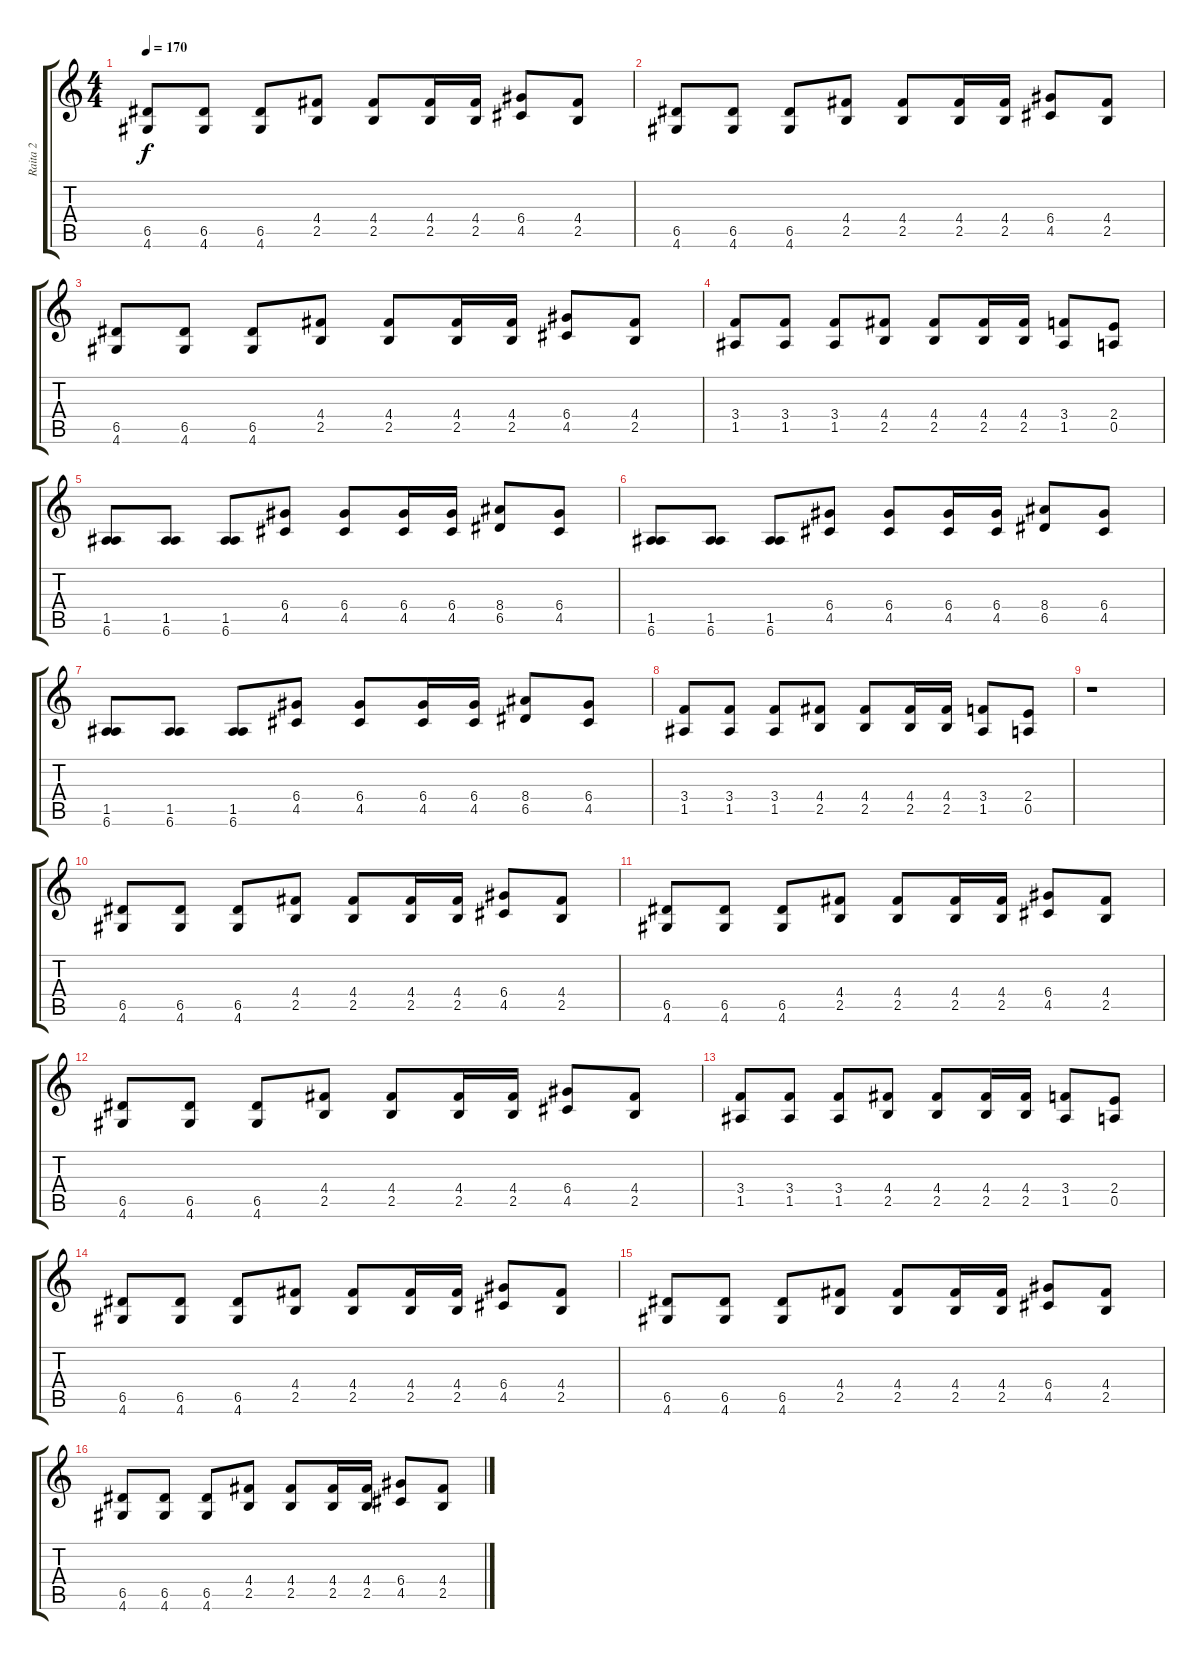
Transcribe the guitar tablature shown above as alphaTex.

\track ("Raita 2" "Raita 2") {instrument distortionguitar}
\staff {score tabs}
\tuning (E4 B3 G3 D3 A2 E2) {hide}
\ts (4 4)
\tempo 170
\clef g2
\ks c
(6.5 4.6).8{dy f} (6.5 4.6).8 (6.5 4.6).8 (4.4 2.5).8 (4.4 2.5).8 (4.4 2.5).16 (4.4 2.5).16 (6.4 4.5).8 (4.4 2.5).8 |
(6.5 4.6).8 (6.5 4.6).8 (6.5 4.6).8 (4.4 2.5).8 (4.4 2.5).8 (4.4 2.5).16 (4.4 2.5).16 (6.4 4.5).8 (4.4 2.5).8 |
(6.5 4.6).8 (6.5 4.6).8 (6.5 4.6).8 (4.4 2.5).8 (4.4 2.5).8 (4.4 2.5).16 (4.4 2.5).16 (6.4 4.5).8 (4.4 2.5).8 |
(3.4 1.5).8 (3.4 1.5).8 (3.4 1.5).8 (4.4 2.5).8 (4.4 2.5).8 (4.4 2.5).16 (4.4 2.5).16 (3.4 1.5).8 (2.4 0.5).8 |
(1.5 6.6).8 (1.5 6.6).8 (1.5 6.6).8 (6.4 4.5).8 (6.4 4.5).8 (6.4 4.5).16 (6.4 4.5).16 (8.4 6.5).8 (6.4 4.5).8 |
(1.5 6.6).8 (1.5 6.6).8 (1.5 6.6).8 (6.4 4.5).8 (6.4 4.5).8 (6.4 4.5).16 (6.4 4.5).16 (8.4 6.5).8 (6.4 4.5).8 |
(1.5 6.6).8 (1.5 6.6).8 (1.5 6.6).8 (6.4 4.5).8 (6.4 4.5).8 (6.4 4.5).16 (6.4 4.5).16 (8.4 6.5).8 (6.4 4.5).8 |
(3.4 1.5).8 (3.4 1.5).8 (3.4 1.5).8 (4.4 2.5).8 (4.4 2.5).8 (4.4 2.5).16 (4.4 2.5).16 (3.4 1.5).8 (2.4 0.5).8 |
r.1 |
(6.5 4.6).8 (6.5 4.6).8 (6.5 4.6).8 (4.4 2.5).8 (4.4 2.5).8 (4.4 2.5).16 (4.4 2.5).16 (6.4 4.5).8 (4.4 2.5).8 |
(6.5 4.6).8 (6.5 4.6).8 (6.5 4.6).8 (4.4 2.5).8 (4.4 2.5).8 (4.4 2.5).16 (4.4 2.5).16 (6.4 4.5).8 (4.4 2.5).8 |
(6.5 4.6).8 (6.5 4.6).8 (6.5 4.6).8 (4.4 2.5).8 (4.4 2.5).8 (4.4 2.5).16 (4.4 2.5).16 (6.4 4.5).8 (4.4 2.5).8 |
(3.4 1.5).8 (3.4 1.5).8 (3.4 1.5).8 (4.4 2.5).8 (4.4 2.5).8 (4.4 2.5).16 (4.4 2.5).16 (3.4 1.5).8 (2.4 0.5).8 |
(6.5 4.6).8 (6.5 4.6).8 (6.5 4.6).8 (4.4 2.5).8 (4.4 2.5).8 (4.4 2.5).16 (4.4 2.5).16 (6.4 4.5).8 (4.4 2.5).8 |
(6.5 4.6).8 (6.5 4.6).8 (6.5 4.6).8 (4.4 2.5).8 (4.4 2.5).8 (4.4 2.5).16 (4.4 2.5).16 (6.4 4.5).8 (4.4 2.5).8 |
(6.5 4.6).8 (6.5 4.6).8 (6.5 4.6).8 (4.4 2.5).8 (4.4 2.5).8 (4.4 2.5).16 (4.4 2.5).16 (6.4 4.5).8 (4.4 2.5).8
